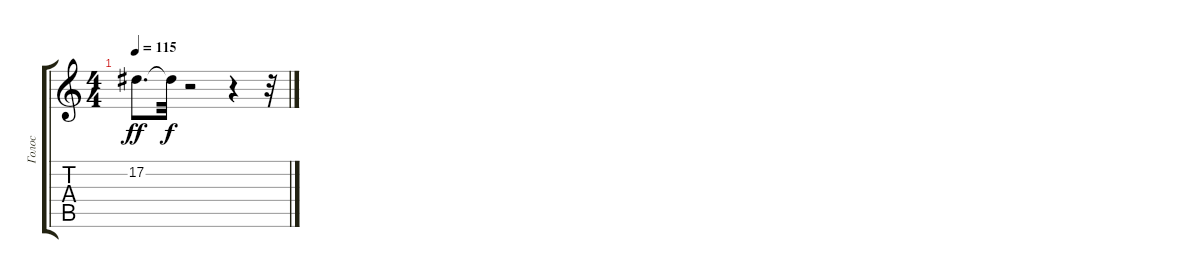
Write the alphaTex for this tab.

\track ("Голос" "Голос") {instrument acousticgrandpiano}
\staff {score tabs}
\tuning (Eb4 Bb3 Gb3 Db3 Ab2 Eb2) {hide}
\ts (4 4)
\tempo 115
\clef g2
\ks c
17.2.8{d dy ff} 17.2{t}.32{dy f} r.2 r.4 r.32
